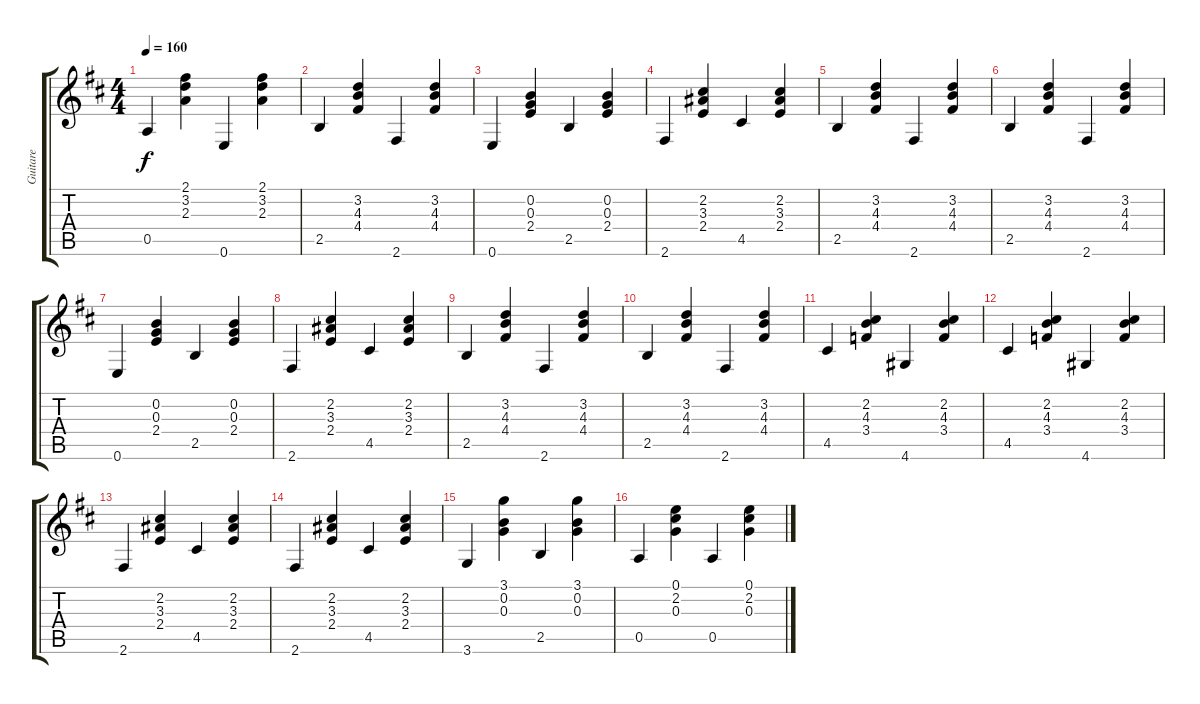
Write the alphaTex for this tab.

\track ("Guitare" "Guitare") {instrument acousticguitarnylon}
\staff {score tabs}
\tuning (E4 B3 G3 D3 A2 E2) {hide}
\ts (4 4)
\tempo 160
\clef g2
\ks d
0.5.4{dy f} (2.1 3.2 2.3).4 0.6.4 (2.1 3.2 2.3).4 |
2.5.4 (3.2 4.3 4.4).4 2.6.4 (3.2 4.3 4.4).4 |
0.6.4 (0.2 0.3 2.4).4 2.5.4 (0.2 0.3 2.4).4 |
2.6.4 (2.2 3.3 2.4).4 4.5.4 (2.2 3.3 2.4).4 |
2.5.4 (3.2 4.3 4.4).4 2.6.4 (3.2 4.3 4.4).4 |
2.5.4 (3.2 4.3 4.4).4 2.6.4 (3.2 4.3 4.4).4 |
0.6.4 (0.2 0.3 2.4).4 2.5.4 (0.2 0.3 2.4).4 |
2.6.4 (2.2 3.3 2.4).4 4.5.4 (2.2 3.3 2.4).4 |
2.5.4 (3.2 4.3 4.4).4 2.6.4 (3.2 4.3 4.4).4 |
2.5.4 (3.2 4.3 4.4).4 2.6.4 (3.2 4.3 4.4).4 |
4.5.4 (2.2 4.3 3.4).4 4.6.4 (2.2 4.3 3.4).4 |
4.5.4 (2.2 4.3 3.4).4 4.6.4 (2.2 4.3 3.4).4 |
2.6.4 (2.2 3.3 2.4).4 4.5.4 (2.2 3.3 2.4).4 |
2.6.4 (2.2 3.3 2.4).4 4.5.4 (2.2 3.3 2.4).4 |
3.6.4 (3.1 0.2 0.3).4 2.5.4 (3.1 0.2 0.3).4 |
0.5.4 (0.1 2.2 0.3).4 0.5.4 (0.1 2.2 0.3).4
